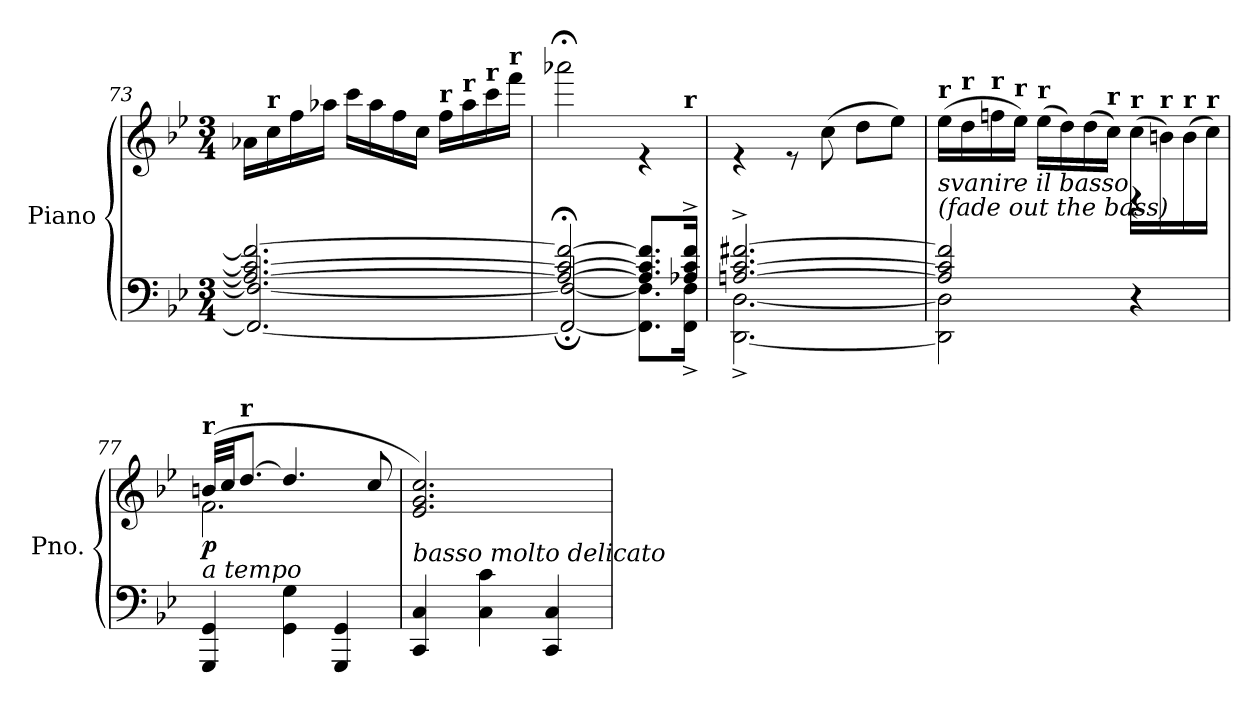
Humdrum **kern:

**kern	**kern	**dynam
*part1	*part1	*part1
*staff2	*staff1	*staff1/2
*I"Piano	*	*
*I'Pno.	*	*
!!LO:LB:g=z
*clefF4	*clefG2	*
*k[b-e-]	*k[b-e-]	*
*M3/4	*M3/4	*
=73	=73	=73
*^	*	*
2.A-/_ 2.c/_ 2.f/_	2.FF/_ 2.F/_	16a-X\LL	.
!	!	!LO:TX:a:B:t=r	!
.	.	16cc\	.
.	.	16ff\	.
.	.	16aa-X\JJ	.
.	.	16ccc\LL	.
.	.	16aa-\	.
.	.	16ff\	.
.	.	16cc\JJ	.
!	!	!LO:TX:a:B:t=r	!
.	.	16ff\LL	.
!	!	!LO:TX:a:B:t=r	!
.	.	16aa-\	.
!	!	!LO:TX:a:B:t=r	!
.	.	16ccc\	.
!	!	!LO:TX:a:B:t=r	!
.	.	16fff\JJ	.
=74	=74	=74	=74
!	!	!LO:TX:a:B:t=r	!
*	*	*^	*
2A-/_;< 2c/_;< 2f/_;<	2FF/_; 2F/_;	2aaa-X;<\	2ryy	.
8.A-/] 8.c/] 8.f/]L	8.FF\] 8.F\]L	4re	8.ryy	.
!	!	!	!LO:TX:a:B:t=r	!
16A-X/^ 16c/^ 16f/^Jk	16FF\^ 16F\^Jk	.	16ryy	.
=75	=75	=75	=75	=75
!	!	!LO:TX:a:B:t=r	!	!
*	*	*v	*v	*
[2.An/^ [2.c/^ [2.f#X/^	[2.DD\^ [2.D\^	4re	.
.	.	8re	.
.	.	(>8cc\	.
.	.	8dd\L	.
.	.	8ee-\J)	.
=76	=76	=76	=76
*	*	*^	*
!	!	!LO:TX:a:B:t=r	!	!
!	!	!LO:TX:b:i:t=svanire il basso	!	!
!	!	!LO:TX:b:i:t=(fade out the bass)	!	!
2A/] 2c/] 2f#/]	2DD\] 2D\]	(>16ee-\LL	2ryy	.
!	!	!LO:TX:a:B:t=r	!	!
.	.	16dd\	.	.
!	!	!LO:TX:a:B:t=r	!	!
.	.	16ffn\	.	.
!	!	!LO:TX:a:B:t=r	!	!
.	.	16ee-\JJ)	.	.
!	!	!LO:TX:a:B:t=r	!	!
.	.	(>16ee-\LL	.	.
.	.	16dd\)	.	.
.	.	(>16dd\	.	.
!	!	!LO:TX:a:B:t=r	!	!
.	.	16cc\JJ)	.	.
!	!	!LO:TX:a:B:t=r	!	!
4ryy	4r	(>16cc\LL	4rD	.
!	!	!LO:TX:a:B:t=r	!	!
.	.	16bn\)	.	.
!	!	!LO:TX:a:B:t=r	!	!
.	.	(>16b\	.	.
!	!	!LO:TX:a:B:t=r	!	!
.	.	16cc\JJ)	.	.
*v	*v	*	*	*
!!LO:LB:g=z	!!
=77	=77	=77	=77
!	!LO:TX:a:B:t=r	!	!
!	!LO:TX:b:i:t=a tempo	!	!
!	!	!	!LO:DY:b
4GGG/ 4GG/	(32bn/LLL	2.f\	p
.	32cc/JJ	.	.
!	!LO:TX:a:B:t=r	!	!
.	[8.dd/J	.	.
4GG\ 4G\	4.dd/]	.	.
4GGG/ 4GG/	.	.	.
.	8cc/	.	.
*	*v	*v	*
=78	=78	=78
!LO:TX:a:i:t=basso molto delicato	!	!
4CC/ 4C/	2.e-/ 2.g/ 2.cc/)	.
4C\ 4c\	.	.
4CC/ 4C/	.	.
=	=	=
*-	*-	*-
